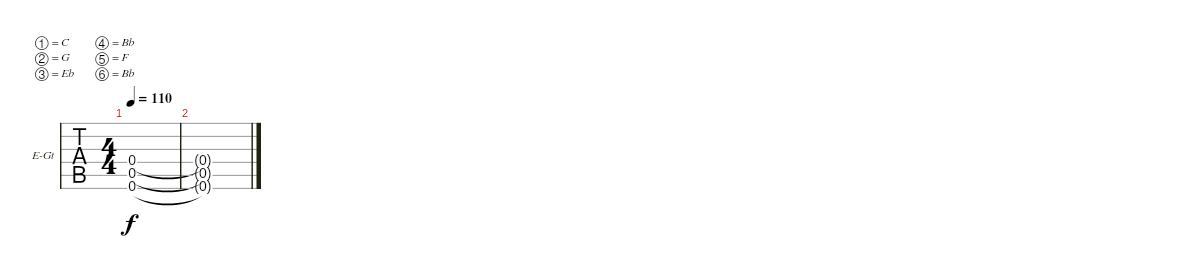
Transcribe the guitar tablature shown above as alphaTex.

\bracketExtendMode groupsimilarinstruments
\firstSystemTrackNameOrientation horizontal
\otherSystemsTrackNameOrientation horizontal
\track ("Lead Guitar" "E-Gt") {instrument distortionguitar}
\staff {tabs}
\tuning (C4 G3 Eb3 Bb2 F2 Bb1)
\ts (4 4)
\tempo 110
\clef g2
\ks c
(0.4{t} 0.5{t} 0.6{t}).1{dy f} |
(0.4{t} 0.5{t} 0.6{t}).1
